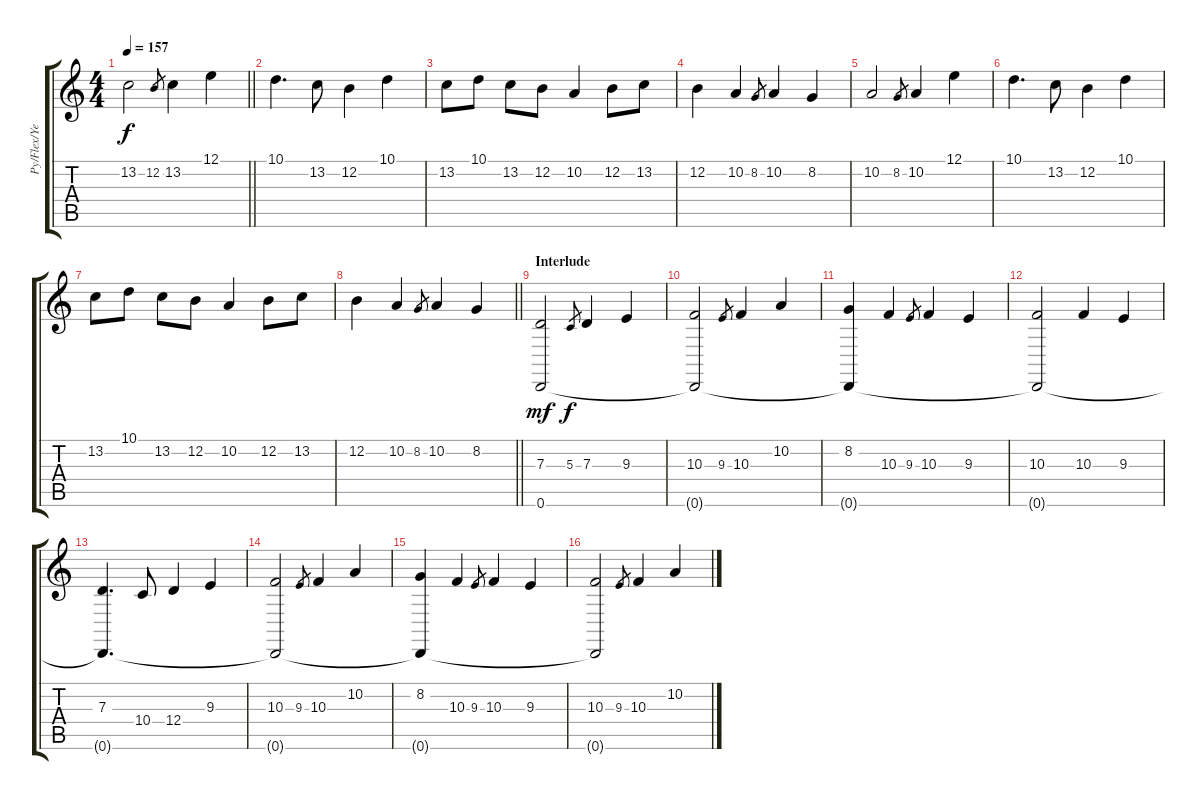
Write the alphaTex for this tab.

\track ("Py/Flex/Yellow" "Py/Flex/Ye") {instrument bagpipe}
\staff {score tabs}
\tuning (E4 B3 G3 D3 A2 D2) {hide}
\ts (4 4)
\tempo 157
\clef g2
\barLineRight lightlight
\ks c
13.2.2{dy f} 12.2.8{gr} 13.2.4 12.1.4 |
10.1.4{d} 13.2.8 12.2.4 10.1.4 |
13.2.8 10.1.8 13.2.8 12.2.8 10.2.4 12.2.8 13.2.8 |
12.2.4 10.2.4 8.2.8{gr} 10.2.4 8.2.4 |
10.2.2 8.2.8{gr} 10.2.4 12.1.4 |
10.1.4{d} 13.2.8 12.2.4 10.1.4 |
13.2.8 10.1.8 13.2.8 12.2.8 10.2.4 12.2.8 13.2.8 |
\barLineRight lightlight
12.2.4 10.2.4 8.2.8{gr} 10.2.4 8.2.4 |
\section ("" "Interlude")
(7.3 0.6).2{dy mf} 5.3.8{gr dy f} 7.3.4 9.3.4 |
(10.3 0.6{t}).2 9.3.8{gr} 10.3.4 10.2.4 |
(8.2 0.6{t}).4 10.3.4 9.3.8{gr} 10.3.4 9.3.4 |
(10.3 0.6{t}).2 10.3.4 9.3.4 |
(7.3 0.6{t}).4{d} 10.4.8 12.4.4 9.3.4 |
(10.3 0.6{t}).2 9.3.8{gr} 10.3.4 10.2.4 |
(8.2 0.6{t}).4 10.3.4 9.3.8{gr} 10.3.4 9.3.4 |
(10.3 0.6{t}).2 9.3.8{gr} 10.3.4 10.2.4
